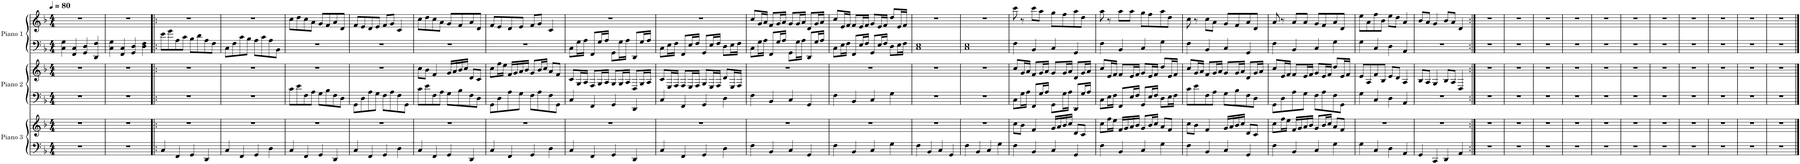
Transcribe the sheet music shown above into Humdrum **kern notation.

**kern	**kern	**kern	**kern	**kern	**kern
*part3	*part3	*part2	*part2	*part1	*part1
*staff6	*staff5	*staff4	*staff3	*staff2	*staff1
*I"Piano 3	*	*I"Piano 2	*	*I"Piano 1	*
*I'Pno. 3	*	*I'Pno. 2	*	*I'Pno. 1	*
*clefF4	*clefG2	*clefF4	*clefG2	*clefF4	*clefG2
*k[b-]	*k[b-]	*k[b-]	*k[b-]	*k[b-]	*k[b-]
*M4/4	*M4/4	*M4/4	*M4/4	*M4/4	*M4/4
*MM80	*MM80	*MM80	*MM80	*MM80	*MM80
=1	=1	=1	=1	=1	=1
1r	1r	1r	1r	4C\ 4G\	1r
.	.	.	.	4FF/ 4C/	.
.	.	.	.	4GG/ 4D/	.
.	.	.	.	4DD/ 4F/	.
=2	=2	=2	=2	=2	=2
1r	1r	1r	1r	4C\ 4G\	1r
.	.	.	.	4FF/ 4C/	.
.	.	.	.	4GG/ 4D/	.
.	.	.	.	4D\ 4F\	.
=3!|:	=3!|:	=3!|:	=3!|:	=3!|:	=3!|:
4C/	1r	1r	1r	8e\L	1r
.	.	.	.	8g\	.
4FF/	.	.	.	8A\	.
.	.	.	.	8c\J	.
4GG/	.	.	.	8B-\L	.
.	.	.	.	8d\	.
4DD/	.	.	.	8A\	.
.	.	.	.	8F\J	.
=4	=4	=4	=4	=4	=4
4C/	1r	1r	1r	8C\L	1r
.	.	.	.	8F\	.
4FF/	.	.	.	8c\	.
.	.	.	.	8B-\J	.
4GG/	.	.	.	8A\L	.
.	.	.	.	8c\	.
4D\	.	.	.	8A\	.
.	.	.	.	8BB-\J	.
=5	=5	=5	=5	=5	=5
4C/	1r	8c\L	1r	1r	8cc\L
.	.	8e\	.	.	8dd\
4FF/	.	8F\	.	.	8cc\
.	.	8A\J	.	.	8a\J
4GG/	.	8G\L	.	.	8g/L
.	.	8B-\	.	.	8f/
4DD/	.	8F\	.	.	8a/
.	.	8D\J	.	.	8d/J
=6	=6	=6	=6	=6	=6
4C/	1r	8GG\L	1r	1r	8f/L
.	.	8D\	.	.	8e/
4FF/	.	8A\	.	.	8d/
.	.	8G\J	.	.	8e/J
4GG/	.	8F\L	.	.	8f/L
.	.	8A\	.	.	8g/J
4D\	.	8F\	.	.	4c/
.	.	8GG\J	.	.	.
=7	=7	=7	=7	=7	=7
4C/	1r	8c\L	8cc\L	1r	8cc\L
.	.	8e\	8b-\J	.	8dd\
4FF/	.	8F\	4f/	.	8cc\
.	.	8A\J	.	.	8a\J
4GG/	.	8G\L	16g/LL	.	8g/L
.	.	.	16a/	.	.
.	.	8B-\	16b-/	.	8f/
.	.	.	16cc/JJ	.	.
4DD/	.	8F\	8d/L	.	8a/
.	.	8D\J	8c/J	.	8d/J
=8	=8	=8	=8	=8	=8
4C/	1r	8GG\L	8cc\L	1r	8f/L
.	.	8D\	16ff\L	.	8e/
.	.	.	16ee\JJ	.	.
4FF/	.	8A\	16f/LL	.	8d/
.	.	.	16g/	.	.
.	.	8G\J	16a/	.	8e/J
.	.	.	16b-/JJ	.	.
4GG/	.	8F\L	8g/L	.	8f/L
.	.	8A\	16b-/L	.	8g/J
.	.	.	16cc/JJ	.	.
4D\	.	8F\	8a/L	.	4c/
.	.	8GG\J	8f/J	.	.
=9	=9	=9	=9	=9	=9
4C/	1r	4C/	8c/L	8C\L	1r
.	.	.	16G/L	16G\L	.
.	.	.	16A/JJ	16A\JJ	.
4FF/	.	4FF/	8F/L	8FF/L	.
.	.	.	16G/L	16G/L	.
.	.	.	16A/JJ	16A/JJ	.
4GG/	.	4GG/	8G/L	8GG\L	.
.	.	.	16G/L	16G\L	.
.	.	.	16A/JJ	16A\JJ	.
4DD/	.	4DD/	8D/L	8DD/L	.
.	.	.	16G/L	16G/L	.
.	.	.	16A/JJ	16A/JJ	.
=10	=10	=10	=10	=10	=10
4C/	1r	4C/	8c/L	8C\L	1r
.	.	.	16E/L	16E\L	.
.	.	.	16F/JJ	16F\JJ	.
4FF/	.	4FF/	8F/L	8FF/L	.
.	.	.	16E/L	16E/L	.
.	.	.	16F/JJ	16F/JJ	.
4GG/	.	4GG/	8G/L	8GG/L	.
.	.	.	16E/L	16E/L	.
.	.	.	16F/JJ	16F/JJ	.
4D\	.	4D\	8d/L	8D\L	.
.	.	.	16E/L	16E\L	.
.	.	.	16F/JJ	16F\JJ	.
=11	=11	=11	=11	=11	=11
4F\	1r	4F\	1r	8C\L	8cc/L
.	.	.	.	16G\L	16g/L
.	.	.	.	16A\JJ	16a/JJ
4BB-/	.	4BB-/	.	8FF/L	8f/L
.	.	.	.	16G/L	16g/L
.	.	.	.	16A/JJ	16a/JJ
4C/	.	4C/	.	8GG\L	8g/L
.	.	.	.	16G\L	16g/L
.	.	.	.	16A\JJ	16a/JJ
4GG/	.	4GG/	.	8DD/L	8d/L
.	.	.	.	16G/L	16g/L
.	.	.	.	16A/JJ	16a/JJ
=12	=12	=12	=12	=12	=12
4F\	1r	4F\	1r	8C\L	8cc/L
.	.	.	.	16E\L	16e/L
.	.	.	.	16F\JJ	16f/JJ
4BB-/	.	4BB-/	.	8FF/L	8f/L
.	.	.	.	16E/L	16e/L
.	.	.	.	16F/JJ	16f/JJ
4C/	.	4C/	.	8GG/L	8g/L
.	.	.	.	16E/L	16e/L
.	.	.	.	16F/JJ	16f/JJ
4G\	.	4G\	.	8D\L	8dd/L
.	.	.	.	16E\L	16e/L
.	.	.	.	16F\JJ	16f/JJ
=13	=13	=13	=13	=13	=13
4F\	1r	1r	1r	1C 1E	1r
4BB-/	.	.	.	.	.
4C/	.	.	.	.	.
4GG/	.	.	.	.	.
=14	=14	=14	=14	=14	=14
4F\	1r	1r	1r	1C 1E	1r
4BB-/	.	.	.	.	.
4C/	.	.	.	.	.
4G\	.	.	.	.	.
=15	=15	=15	=15	=15	=15
4F\	8cc\L	8C\L	8cc/L	4F\	8ccc\
.	8b-\J	16G\L	16g/L	.	8r
.	.	16A\JJ	16a/JJ	.	.
4BB-/	4f/	8FF/L	8f/L	4BB-/	8ccc\L
.	.	16G/L	16g/L	.	8aa\J
.	.	16A/JJ	16a/JJ	.	.
4C/	16g/LL	8GG\L	8g/L	4C/	8gg\L
.	16a/	.	.	.	.
.	16b-/	16G\L	16g/L	.	8ff\
.	16cc/JJ	16A\JJ	16a/JJ	.	.
4GG/	8d/L	8DD/L	8d/L	4GG/	8aa\
.	8c/J	16G/L	16g/L	.	8dd\J
.	.	16A/JJ	16a/JJ	.	.
=16	=16	=16	=16	=16	=16
4F\	8cc\L	8C\L	8cc/L	4F\	8aa\
.	16ff\L	16E\L	16e/L	.	8r
.	16ee\JJ	16F\JJ	16f/JJ	.	.
4BB-/	16f/LL	8FF/L	8f/L	4BB-/	8aa\L
.	16g/	.	.	.	.
.	16a/	16E/L	16e/L	.	8aa\J
.	16b-/JJ	16F/JJ	16f/JJ	.	.
4C/	8g/L	8GG/L	8g/L	4C/	8gg\L
.	16b-/L	16E/L	16e/L	.	8ff\
.	16cc/JJ	16F/JJ	16f/JJ	.	.
4G\	8a/L	8D\L	8dd/L	4G\	8aa\
.	8f/J	16E\L	16e/L	.	8dd\J
.	.	16F\JJ	16f/JJ	.	.
=17	=17	=17	=17	=17	=17
4F\	8cc\L	8c\L	8cc/L	4F\	8cc\
.	8b-\J	8e\	16g/L	.	8r
.	.	.	16a/JJ	.	.
4BB-/	4f/	8F\	8f/L	4BB-/	8cc\L
.	.	8A\J	16g/L	.	8a\J
.	.	.	16a/JJ	.	.
4C/	16g/LL	8G\L	8g/L	4C/	8g/L
.	16a/	.	.	.	.
.	16b-/	8B-\	16g/L	.	8f/
.	16cc/JJ	.	16a/JJ	.	.
4GG/	8d/L	8F\	8d/L	4GG/	8a/
.	8c/J	8D\J	16g/L	.	8d/J
.	.	.	16a/JJ	.	.
=18	=18	=18	=18	=18	=18
4F\	8cc\L	8GG\L	8cc/L	4F\	8a/
.	16ff\L	8D\	16e/L	.	8r
.	16ee\JJ	.	16f/JJ	.	.
4BB-/	16f/LL	8A\	8f/L	4BB-/	8a/L
.	16g/	.	.	.	.
.	16a/	8G\J	16e/L	.	8a/J
.	16b-/JJ	.	16f/JJ	.	.
4C/	8g/L	8F\L	8g/L	4C/	8g/L
.	16b-/L	8A\	16e/L	.	8f/
.	16cc/JJ	.	16f/JJ	.	.
4G\	8a/L	8F\	8dd/L	4G\	8a/
.	8f/J	8GG\J	16e/L	.	8d/J
.	.	.	16f/JJ	.	.
=19	=19	=19	=19	=19	=19
4G\	1r	4G\	8e/L	4G\	8ee\L
.	.	.	8A/	.	8a\
4C/	.	4C/	8f/	4C/	8ff\
.	.	.	8B-/J	.	8b-\J
4D\	.	4D\	8e/L	4D\	8ee\L
.	.	.	8d/J	.	8dd\J
4AA/	.	4AA/	4A/	4AA/	4a/
=20	=20	=20	=20	=20	=20
4GG/	1r	1r	8B-/L	1r	8b-/L
.	.	.	8A/J	.	8a/J
4CC/	.	.	4G/	.	4g/
4DD/	.	.	8B-/L	.	8b-/L
.	.	.	8A/J	.	8a/J
4AA/	.	.	4D/	.	4d/
=21:|!	=21:|!	=21:|!	=21:|!	=21:|!	=21:|!
1r	1r	1r	1r	1r	1r
=22	=22	=22	=22	=22	=22
1r	1r	1r	1r	1r	1r
=23	=23	=23	=23	=23	=23
1r	1r	1r	1r	1r	1r
=24	=24	=24	=24	=24	=24
1r	1r	1r	1r	1r	1r
=25	=25	=25	=25	=25	=25
1r	1r	1r	1r	1r	1r
=26	=26	=26	=26	=26	=26
1r	1r	1r	1r	1r	1r
=27	=27	=27	=27	=27	=27
1r	1r	1r	1r	1r	1r
=28	=28	=28	=28	=28	=28
1r	1r	1r	1r	1r	1r
=29	=29	=29	=29	=29	=29
1r	1r	1r	1r	1r	1r
=30	=30	=30	=30	=30	=30
1r	1r	1r	1r	1r	1r
=31	=31	=31	=31	=31	=31
1r	1r	1r	1r	1r	1r
==	==	==	==	==	==
*-	*-	*-	*-	*-	*-
